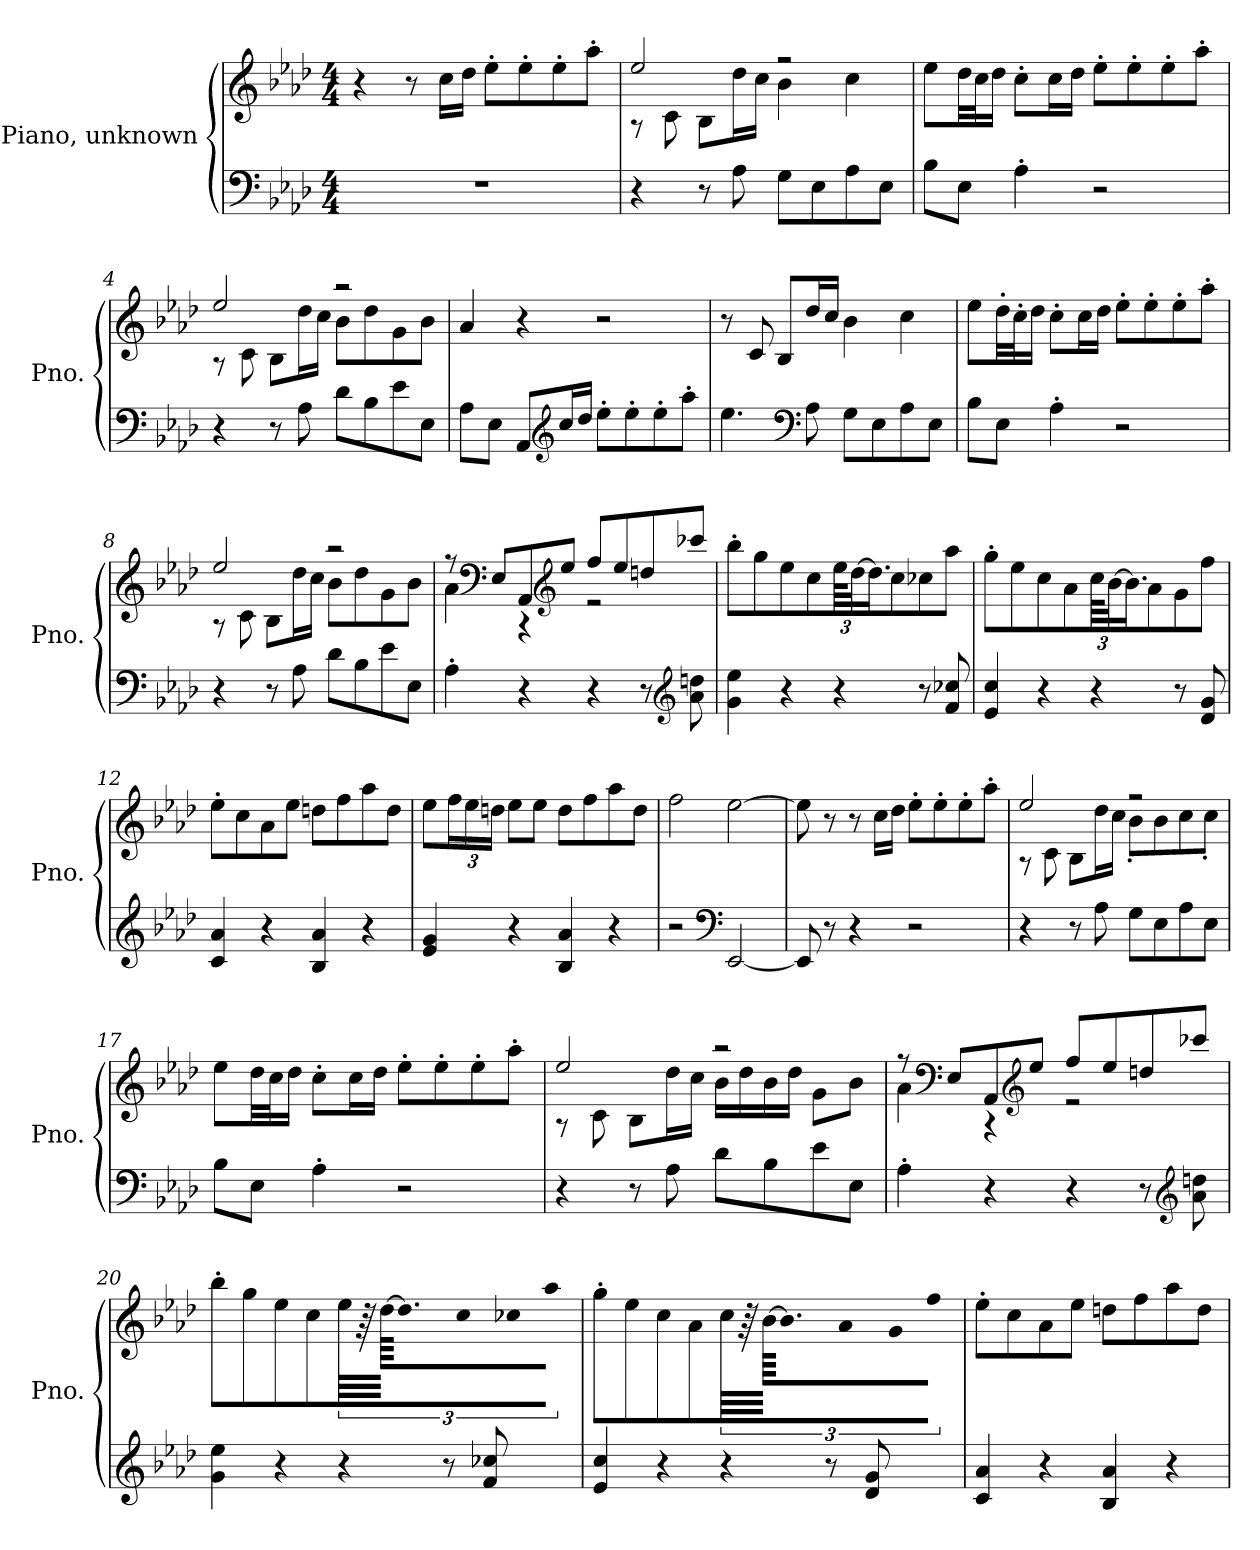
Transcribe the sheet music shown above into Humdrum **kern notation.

**kern	**kern
*part1	*part1
*staff2	*staff1
*I"Piano, unknown	*
*I'Pno.	*
*clefF4	*clefG2
*k[b-e-a-d-]	*k[b-e-a-d-]
*M4/4	*M4/4
*MM120	*MM120
=1	=1
1r	4r
.	8r
.	16cc\LL
.	16dd-\JJ
.	8ee-'\L
.	8ee-'\
.	8ee-'\
.	8aa-'\J
=2	=2
*	*^
4r	2ee-/	8r
.	.	8c\
8r	.	8B-\L
8A-\	.	16dd-\L
.	.	16cc\JJ
8G\L	2r	4b-\
8E-\	.	.
8A-\	.	4cc\
8E-\J	.	.
*	*v	*v
=3	=3
8B-\L	8ee-\L
8E-\J	32dd-\LL
.	32cc\J
.	16dd-\JJ
4A-'\	8cc'\L
.	16cc\L
.	16dd-\JJ
2r	8ee-'\L
.	8ee-'\
.	8ee-'\
.	8aa-'\J
=4	=4
*	*^
4r	2ee-/	8r
.	.	8c\
8r	.	8B-\L
8A-\	.	16dd-\L
.	.	16cc\JJ
8d-\L	2r	8b-\L
8B-\	.	8dd-\
8e-\	.	8g\
8E-\J	.	8b-\J
*	*v	*v
!!LO:LB:g=z
=5	=5
8A-\L	4a-/
8E-\J	.
8AA-/L	4r
*clefG2	*
16cc/L	.
16dd-/JJ	.
8ee-'\L	2r
8ee-'\	.
8ee-'\	.
8aa-'\J	.
=6	=6
4.ee-\	8r
.	8c/
.	8B-/L
*clefF4	*
8A-\	16dd-/L
.	16cc/JJ
8G\L	4b-\
8E-\	.
8A-\	4cc\
8E-\J	.
=7	=7
8B-\L	8ee-\L
8E-\J	32dd-'\LL
.	32cc'\J
.	16dd-\JJ
4A-'\	8cc'\L
.	16cc\L
.	16dd-\JJ
2r	8ee-'\L
.	8ee-'\
.	8ee-'\
.	8aa-'\J
=8	=8
*	*^
4r	2ee-/	8r
.	.	8c\
8r	.	8B-\L
8A-\	.	16dd-\L
.	.	16cc\JJ
8d-\L	2r	8b-\L
8B-\	.	8dd-\
8e-\	.	8g\
8E-\J	.	8b-\J
!!LO:LB:g=z	!!
=9	=9	=9
4A-'\	8r	4a-\
*	*clefF4	*
.	8E-/L	.
4r	8AA-/	4r
*	*clefG2	*
.	8ee-/J	.
4r	8ff/L	2r
.	8ee-/	.
8r	8ddn/	.
*clefG2	*	*
8a-\ 8ddn\	8ccc-X/J	.
*	*v	*v
=10	=10
4g\ 4ee-\	8bb-'\L
.	8gg\
4r	8ee-\
.	8cc\
*	*Xbrackettup
4r	96ee-\KLL
.	[48dd-\J
.	16.dd-\J]
.	8cc\
8r	8cc-X\
8f/ 8cc-X/	8aa-\J
=11	=11
4e-/ 4cc/	8gg'\L
.	8ee-\
4r	8cc\
.	8a-\
4r	96cc\KLL
.	[48b-\J
.	16.b-\J]
.	8a-\
8r	8g\
8d-/ 8g/	8ff\J
!!LO:LB:g=z
=12	=12
4c/ 4a-/	8ee-'\L
.	8cc\
4r	8a-\
.	8ee-\J
4B-/ 4a-/	8ddn\L
.	8ff\
4r	8aa-\
.	8dd\J
=13	=13
4e-/ 4g/	8ee-\L
.	24ff\L
.	24ee-\
.	24ddn\JJ
4r	8ee-\L
.	8ee-\J
4B-/ 4a-/	8dd\L
.	8ff\
4r	8aa-\
.	8dd\J
=14	=14
2r	2ff\
*clefF4	*
[2EE-/	[2ee-\
=15	=15
8EE-/]	8ee-\]
8r	8r
4r	8r
.	16cc\LL
.	16dd-\JJ
2r	8ee-'\L
.	8ee-'\
.	8ee-'\
.	8aa-'\J
!!LO:LB:g=z
=16	=16
*	*^
4r	2ee-/	8r
.	.	8c\
8r	.	8B-\L
8A-\	.	16dd-\L
.	.	16cc\JJ
8G\L	2r	8b-'\L
8E-\	.	8b-\
8A-\	.	8cc\
8E-\J	.	8cc'\J
*	*v	*v
=17	=17
8B-\L	8ee-\L
8E-\J	32dd-\LL
.	32cc\J
.	16dd-\JJ
4A-'\	8cc'\L
.	16cc\L
.	16dd-\JJ
2r	8ee-'\L
.	8ee-'\
.	8ee-'\
.	8aa-'\J
=18	=18
*	*^
4r	2ee-/	8r
.	.	8c\
8r	.	8B-\L
8A-\	.	16dd-\L
.	.	16cc\JJ
8d-\L	2r	16b-\LL
.	.	16dd-\
8B-\	.	16b-\
.	.	16dd-\JJ
8e-\	.	8g\L
8E-\J	.	8b-\J
!!LO:LB:g=z	!!
=19	=19	=19
4A-'\	8r	4a-\
*	*clefF4	*
.	8E-/L	.
4r	8AA-/	4r
*	*clefG2	*
.	8ee-/J	.
4r	8ff/L	2r
.	8ee-/	.
8r	8ddn/	.
*clefG2	*	*
8a-\ 8ddn\	8ccc-X/J	.
*	*v	*v
=20	=20
4g\ 4ee-\	8bb-'\L
.	8gg\
4r	8ee-\
.	8cc\
*	*brackettup
4r	96ee-\Jkkk
.	96r
.	[96dd-\KKLL
.	16.dd-\J]
.	8cc\
8r	8cc-X\
8f/ 8cc-X/	8aa-\J
=21	=21
4e-/ 4cc/	8gg'\L
.	8ee-\
4r	8cc\
.	8a-\
4r	96cc\Jkkk
.	96r
.	[96b-\KKLL
.	16.b-\J]
.	8a-\
8r	8g\
8d-/ 8g/	8ff\J
!!LO:PB:g=z
=22	=22
4c/ 4a-/	8ee-'\L
.	8cc\
4r	8a-\
.	8ee-\J
4B-/ 4a-/	8ddn\L
.	8ff\
4r	8aa-\
.	8dd\J
=	=
*-	*-
